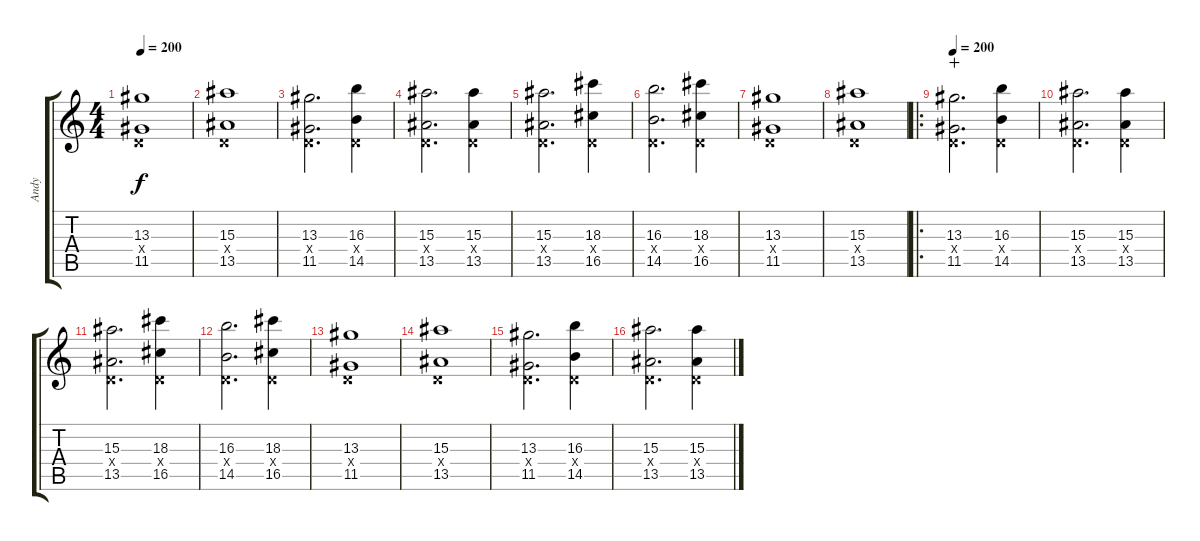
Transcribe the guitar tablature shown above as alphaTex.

\track ("Andy" "Andy") {instrument distortionguitar}
\staff {score tabs}
\tuning (E4 B3 G3 D3 A2 E2) {hide}
\ts (4 4)
\tempo 200
\clef g2
\ks c
(13.3 0.4{x} 11.5).1{dy f} |
(15.3 0.4{x} 13.5).1 |
(13.3 0.4{x} 11.5).2{d} (16.3 0.4{x} 14.5).4 |
(15.3 0.4{x} 13.5).2{d} (15.3 0.4{x} 13.5).4 |
(15.3 0.4{x} 13.5).2{d} (18.3 0.4{x} 16.5).4 |
(16.3 0.4{x} 14.5).2{d} (18.3 0.4{x} 16.5).4 |
(13.3 0.4{x} 11.5).1 |
(15.3 0.4{x} 13.5).1 |
\ro
\tempo 200
(13.3 0.4{x} 11.5).2{d instrument distortionguitar wahc} (16.3 0.4{x} 14.5).4 |
(15.3 0.4{x} 13.5).2{d} (15.3 0.4{x} 13.5).4 |
(15.3 0.4{x} 13.5).2{d} (18.3 0.4{x} 16.5).4 |
(16.3 0.4{x} 14.5).2{d} (18.3 0.4{x} 16.5).4 |
(13.3 0.4{x} 11.5).1 |
(15.3 0.4{x} 13.5).1 |
(13.3 0.4{x} 11.5).2{d} (16.3 0.4{x} 14.5).4 |
(15.3 0.4{x} 13.5).2{d} (15.3 0.4{x} 13.5).4
